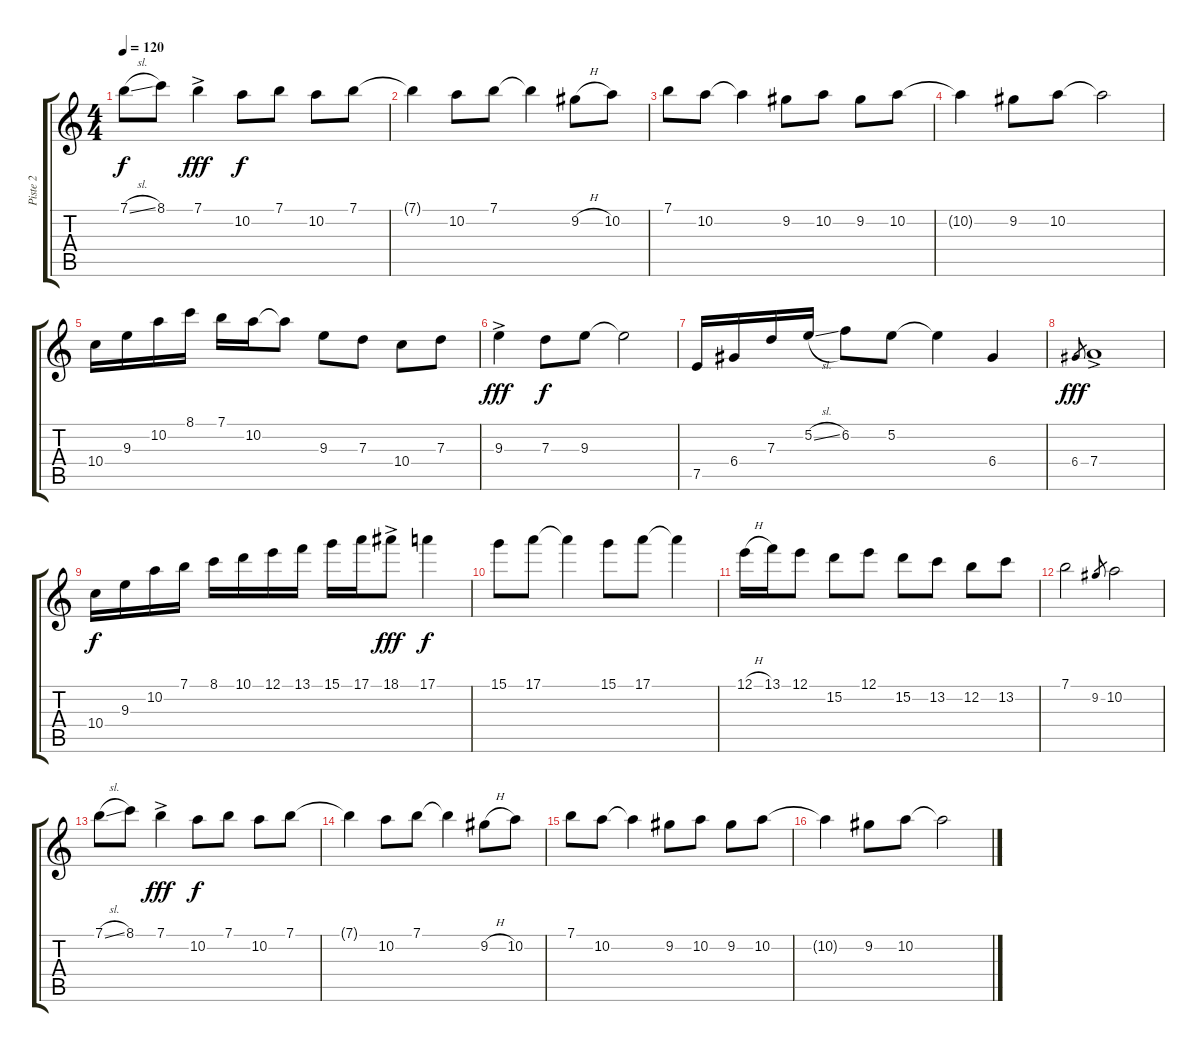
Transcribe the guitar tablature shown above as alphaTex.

\track ("Piste 2" "Piste 2") {instrument acousticguitarsteel}
\staff {score tabs}
\tuning (E4 B3 G3 D3 A2 E2) {hide}
\ts (4 4)
\tempo 120
\clef g2
\ks c
7.1{sl}.8{dy f instrument acousticguitarsteel} 8.1.8 7.1{ac}.4{dy fff} 10.2.8{dy f} 7.1.8 10.2.8 7.1.8 |
7.1{t}.4 10.2.8 7.1.8 7.1{t}.4 9.2{h}.8 10.2.8 |
7.1.8 10.2.8 10.2{t}.4 9.2.8 10.2.8 9.2.8 10.2.8 |
10.2{t}.4 9.2.8 10.2.8 10.2{t}.2 |
10.4.16 9.3.16 10.2.16 8.1.16 7.1.16 10.2.16 10.2{t}.8 9.3.8 7.3.8 10.4.8 7.3.8 |
9.3{ac}.4{dy fff} 7.3.8{dy f} 9.3.8 9.3{t}.2 |
7.5.16 6.4.16 7.3.16 5.2{sl}.16 6.2.8 5.2.8 5.2{t}.4 6.4.4 |
6.4.8{gr dy fff} 7.4{ac}.1 |
10.4.16{dy f} 9.3.16 10.2.16 7.1.16 8.1.16 10.1.16 12.1.16 13.1.16 15.1.16 17.1.16 18.1{ac}.8{dy fff} 17.1.4{dy f} |
15.1.8 17.1.8 17.1{t}.4 15.1.8 17.1.8 17.1{t}.4 |
12.1{h}.16 13.1.16 12.1.8 15.2.8 12.1.8 15.2.8 13.2.8 12.2.8 13.2.8 |
7.1.2 9.2.8{gr} 10.2.2 |
7.1{sl}.8 8.1.8 7.1{ac}.4{dy fff} 10.2.8{dy f} 7.1.8 10.2.8 7.1.8 |
7.1{t}.4 10.2.8 7.1.8 7.1{t}.4 9.2{h}.8 10.2.8 |
7.1.8 10.2.8 10.2{t}.4 9.2.8 10.2.8 9.2.8 10.2.8 |
10.2{t}.4 9.2.8 10.2.8 10.2{t}.2
